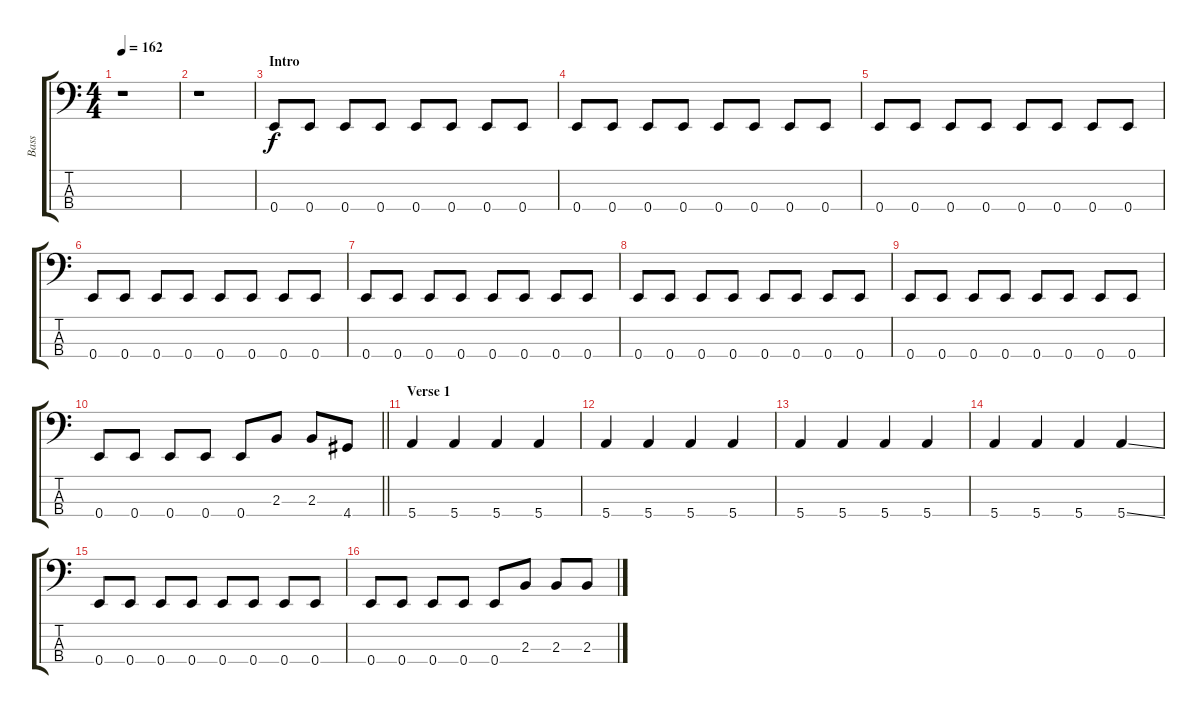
\track ("Bass" "Bass") {instrument electricbassfinger}
\staff {score tabs}
\tuning (G2 D2 A1 E1) {hide}
\ts (4 4)
\tempo 162
\clef f4
\ks c
r.1{dy f instrument electricbassfinger} |
r.1 |
\section ("" "Intro")
0.4.8 0.4.8 0.4.8 0.4.8 0.4.8 0.4.8 0.4.8 0.4.8 |
0.4.8 0.4.8 0.4.8 0.4.8 0.4.8 0.4.8 0.4.8 0.4.8 |
0.4.8 0.4.8 0.4.8 0.4.8 0.4.8 0.4.8 0.4.8 0.4.8 |
0.4.8 0.4.8 0.4.8 0.4.8 0.4.8 0.4.8 0.4.8 0.4.8 |
0.4.8 0.4.8 0.4.8 0.4.8 0.4.8 0.4.8 0.4.8 0.4.8 |
0.4.8 0.4.8 0.4.8 0.4.8 0.4.8 0.4.8 0.4.8 0.4.8 |
0.4.8 0.4.8 0.4.8 0.4.8 0.4.8 0.4.8 0.4.8 0.4.8 |
\barLineRight lightlight
0.4.8 0.4.8 0.4.8 0.4.8 0.4.8 2.3.8 2.3.8 4.4.8 |
\section ("" "Verse 1")
5.4.4 5.4.4 5.4.4 5.4.4 |
5.4.4 5.4.4 5.4.4 5.4.4 |
5.4.4 5.4.4 5.4.4 5.4.4 |
5.4.4 5.4.4 5.4.4 5.4{ss}.4 |
0.4.8 0.4.8 0.4.8 0.4.8 0.4.8 0.4.8 0.4.8 0.4.8 |
0.4.8 0.4.8 0.4.8 0.4.8 0.4.8 2.3.8 2.3.8 2.3.8
